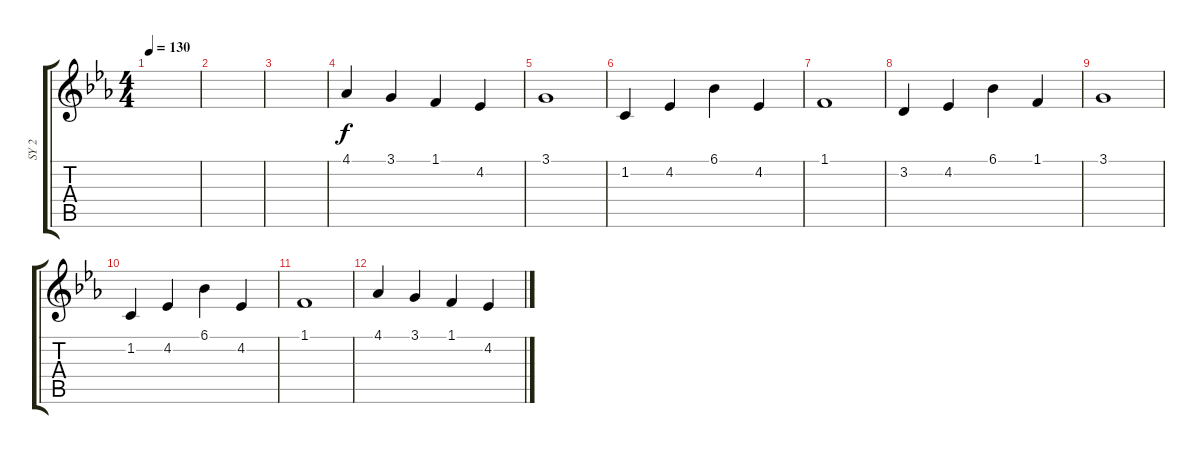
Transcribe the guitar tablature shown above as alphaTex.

\track ("SY 2" "SY 2") {instrument pad8sweep}
\staff {score tabs}
\tuning (E4 B3 G3 D3 A2 E2) {hide}
\ts (4 4)
\tempo 130
\clef g2
\ks eb
|
|
|
4.1.4 3.1.4 1.1.4 4.2.4 |
3.1.1 |
1.2.4 4.2.4 6.1.4 4.2.4 |
1.1.1 |
3.2.4 4.2.4 6.1.4 1.1.4 |
3.1.1 |
1.2.4 4.2.4 6.1.4 4.2.4 |
1.1.1 |
4.1.4 3.1.4 1.1.4 4.2.4
